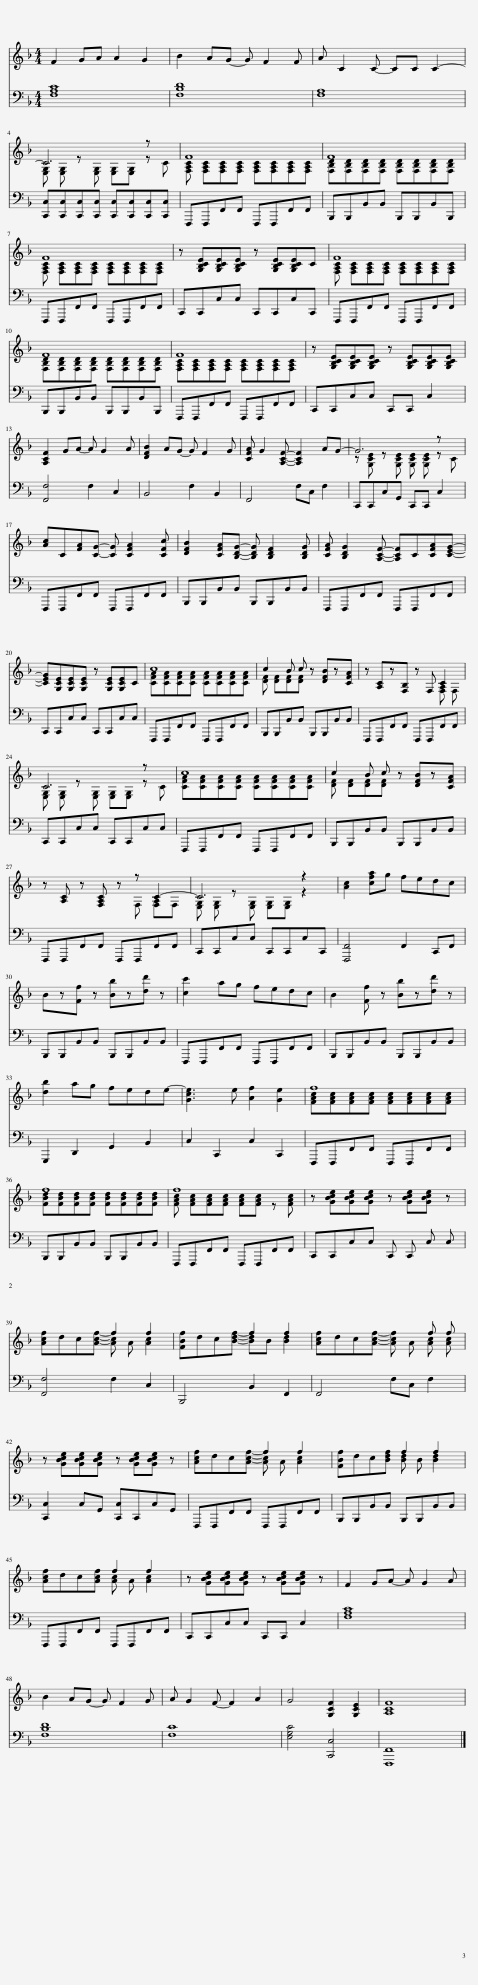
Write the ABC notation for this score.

X:1
%%score ( 1 2 ) 3
L:1/8
M:4/4
I:linebreak $
K:F
V:1 treble
V:2 treble
V:3 bass
V:1
 F2 GA A2 G2 | B2 AG- G F2 F | A C2 C- CC C2- |$ C6 z x | F8 | %5
 F8 |$ F8 | z [G,B,CE][G,B,CE][G,B,CE] z [G,B,CE][G,B,CE]C | F8 |$ F8 | %10
 F8 | z [G,B,CE][G,B,CE][G,B,CE] z [G,B,CE][G,B,CE][G,B,CE] |$ [A,CF]2 GA- A G2 A | [DFB]2 AG- G F2 G | [CFA] G2 [A,CF]- [A,CF]2 AG- | %15
 G6 z x |$ [Ac]C[FA][CG]- [CG] [CFA]2 [CFc] | [DFB]2 [CFA][B,DG]- [B,DG] [B,DF]2 [B,DG] | [CFA] [B,DG]2 [A,CF]- [A,CF]C[CFA][CEG]- |$ [CEG][G,CE][G,CE][G,CE] z [G,CE][G,CE]C | %20
 c8 | c2 B c z [DFB]z[CFA] | z [A,C]z[F,B,] z F, C2 |$ C6 z x | c8 | %25
 c2 B c z [DFB]z[CFA] |$ z [A,C] z [F,A,C] z z C2- | C6 z2 | [Ac]2 [cfa]g fedc |$ Bz[Ff] z [Bb]z[dd'] z | %30
 [cc']2 ag fedc | B2 [Ff] z [Bb]z[dd'] z |$ [db]2 ag fede- | [Gce]3 e [Af]2 [Ge]2 | f8 |$ %35
 f8 | f8 | z [GBce][GBce][GBce] z [GBce][GBce] z |$ x4 f2 f2 | x4 f2 f2 | %40
 x6 f f |$ z [GBce][GBce][GBce] z [GBce][GBce] z | x4 f2 f2 | x4 f2 f2 |$ x4 f2 f2 | %45
 z [GBce][GBce][GBce] z [GBce][GBce] z | F2 GA- A G2 A |$ B2 AG- G F2 G | A G2 F- F2 A2 | G4 [G,CF]2 [G,CE]2 | %50
 [A,CF]8 | %51
V:2
 x8 | x8 | x8 |$ [E,G,] [E,G,] z [E,G,] [E,G,][E,G,] z C | [F,A,C] [F,A,C][F,A,C][F,A,C] [F,A,C][F,A,C][F,A,C][F,A,C] | %5
 [F,B,D][F,B,D][F,B,D][F,B,D] [F,B,D][F,B,D][F,B,D][F,B,D] |$ [F,A,C] [F,A,C][F,A,C][F,A,C] [F,A,C][F,A,C][F,A,C][F,A,C] | x8 | [F,A,C] [F,A,C][F,A,C][F,A,C] [F,A,C][F,A,C][F,A,C][F,A,C] |$ [F,B,D][F,B,D][F,B,D][F,B,D] [F,B,D][F,B,D][F,B,D][F,B,D] | %10
 [F,A,C][F,A,C][F,A,C][F,A,C] [F,A,C][F,A,C][F,A,C][F,A,C] | x8 |$ x8 | x8 | x8 | %15
 z [G,CE] z [G,CE] [G,CE] [G,CE] z C |$ x8 | x8 | x8 |$ x8 | %20
 [CFA][CFA][CFA][CFA] [CFA][CFA][CFA][CFA] | [DF] [DF][DF][DF] x4 | x6 [F,A,] F, |$ [E,G,] [E,G,] z [E,G,] [E,G,][E,G,] z C | [CFA][CFA][CFA][CFA] [CFA][CFA][CFA][CFA] | %25
 [DF] [DF][DF][DF] x4 |$ x5 F, [F,A,]F, | [E,G,] [E,G,] z [E,G,] [E,G,][E,G,] z2 | x8 |$ x8 | %30
 x8 | x8 |$ x8 | x8 | [FAc][FAc][FAc][FAc] [FAc][FAc][FAc][FAc] |$ %35
 [FBd][FBd][FBd][FBd] [FBd][FBd][FBd][FBd] | [FAc] [FAc][FAc][FAc] [FAc][FAc] z [FAc] | x8 |$ [Acf]dc[Acf]- [Ac] A [Ac]2 | [FBf]dc[Bdf]- [Bd]B [Bd]2 | %40
 [Acf]dc[Acf]- [Acf] A [Ac] [Ac] |$ x8 | [Acf]dc[Acf]- [Ac] A [Ac]2 | [FBf]dc[Bdf] [Bd] B [Bd]2 |$ [Acf]dc[Acf] [Ac] A [Ac]2 | %45
 x8 | x8 |$ x8 | x8 | x8 | %50
 x8 | %51
V:3
 [F,A,C]8 | [F,B,D]8 | [F,A,]8 |$ [C,,C,][C,,C,][C,,C,][C,,C,] [C,,C,][C,,C,][C,,C,][C,,C,] | F,,,F,,,F,,F,, F,,,F,,,F,,F,, | %5
 B,,,B,,,B,,B,, B,,,B,,,B,,B,,, |$ F,,,F,,,F,,F,, F,,,F,,,F,,F,, | C,,C,,C,C, C,,C,,C,C,, | F,,,F,,,F,,F,, F,,,F,,,F,,F,, |$ B,,,B,,,B,,B,, B,,,B,,,B,,B,,, | %10
 F,,,F,,,F,,F,, F,,,F,,,F,,F,, | C,,C,,C,C, C,,C,, C,2 |$ [F,,F,]4 F,2 C,2 | B,,4 F,2 B,,2 | F,,4 F,C, F,2 | %15
 C,,C,,C,G,, C,,C,, C,2 |$ F,,,F,,,F,,F,, F,,,F,,,F,,F,, | B,,,B,,,B,,B,, B,,,B,,,B,,B,, | F,,,F,,,F,,F,, F,,,F,,,F,,F,, |$ C,,C,,C,C, C,,C,,C,C, | %20
 F,,,F,,,F,,F,, F,,,F,,,F,,F,, | B,,,B,,,B,,B,, B,,,B,,,B,,B,, | F,,,F,,,F,,F,, F,,,F,,,F,,F,, |$ C,,C,,C,C, C,,C,,C,C, | F,,,F,,,F,,F,, F,,,F,,,F,,F,, | %25
 B,,,B,,,B,,B,, B,,,B,,,B,,B,, |$ F,,,F,,,F,,F,, F,,,F,,,F,,F,, | C,,C,,C,C, C,,C,,C,C,, | [F,,,F,,]4 F,,2 C,,F,, |$ B,,,B,,,B,,B,, B,,,B,,,B,,B,, | %30
 F,,,F,,,F,,F,, F,,,F,,,F,,F,, | B,,,B,,,B,,B,, B,,,B,,,B,,B,, |$ G,,,2 D,,2 G,,2 B,,2 | C,2 C,,2 C,2 C,,2 | F,,,F,,,F,,F,, F,,,F,,,F,,F,, |$ %35
 B,,,B,,,B,,B,, B,,,B,,,B,,B,, | F,,,F,,,F,,F,, F,,,F,,,F,,F,, | C,,C,,C,C, C,, C,, C, C, |$ [F,,F,]4 F,2 C,2 | B,,,4 B,,2 F,,2 | %40
 F,,4 F,C, F,2 |$ [C,,C,]2 C,G,, [C,,C,]C,,C,G,, | F,,,F,,,F,,F,, F,,,F,,,F,,F,, | B,,,B,,,B,,B,, B,,,B,,,B,,B,, |$ F,,,F,,,F,,F,, F,,,F,,,F,,F,, | %45
 C,,C,,C,C, C,,C,, C,2 | [F,A,C]8 |$ [F,B,D]8 | [F,C]8 | [E,G,C]4 [C,,C,]4 | %50
 [F,,,F,,]8 | %51
